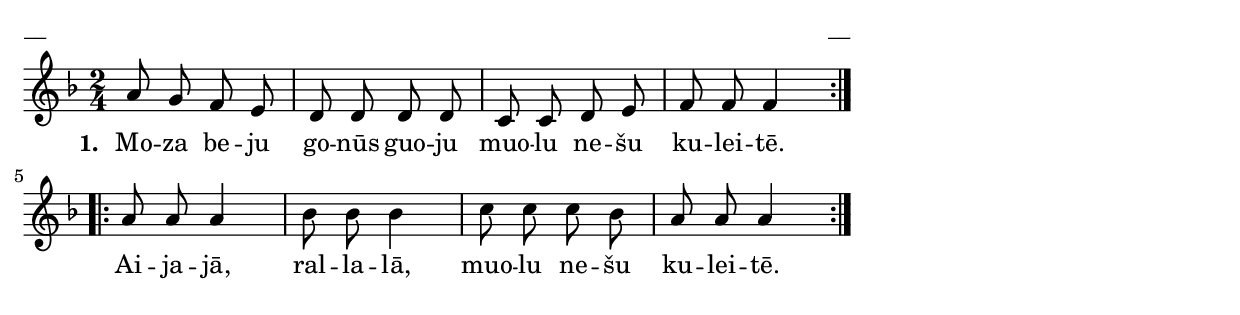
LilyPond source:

\version "2.13.18"

\paper {
line-width = 14\cm
left-margin = 0.4\cm
between-system-padding = 0.1\cm
between-system-space = 0.1\cm
}
% SBTZK, p.94
\layout {
indent = #0
ragged-last = ##f
}


voiceA = \relative c'' {
\clef "treble"
\key f \major
\time 2/4
\repeat volta 2 {a8 g f e | d d d d | c c d e | f f f4 }
\repeat volta 2 {a8 a a4 | bes8 bes bes4 | c8 c c bes | a a a4}
}

lyricA = \lyricmode {
\set stanza = "1. "
Mo -- za be -- ju go -- nūs guo -- ju muo -- lu ne -- šu ku -- lei -- tē.
Ai -- ja -- jā, ral -- la -- lā, muo -- lu ne -- šu ku -- lei -- tē.
}


fullScore = <<
%\new ChordNames { \chordsA }
\new Staff {
<<
\new Voice = "voiceA" { \oneVoice \autoBeamOff \voiceA }
\lyricsto "voiceA" \new Lyrics  \lyricA
%\new Voice = "voiceB" { \voiceTwo \autoBeamOff \voiceB }
>>
}
>>



\score {
\fullScore
\header { piece = "__" opus = "__" }
}
\markup { \with-color #(x11-color 'white) \sans \smaller "__" }
\score {
\unfoldRepeats
\fullScore
\midi {
\context { \Staff \remove "Staff_performer" }
\context { \Voice \consists "Staff_performer" }
}
}


